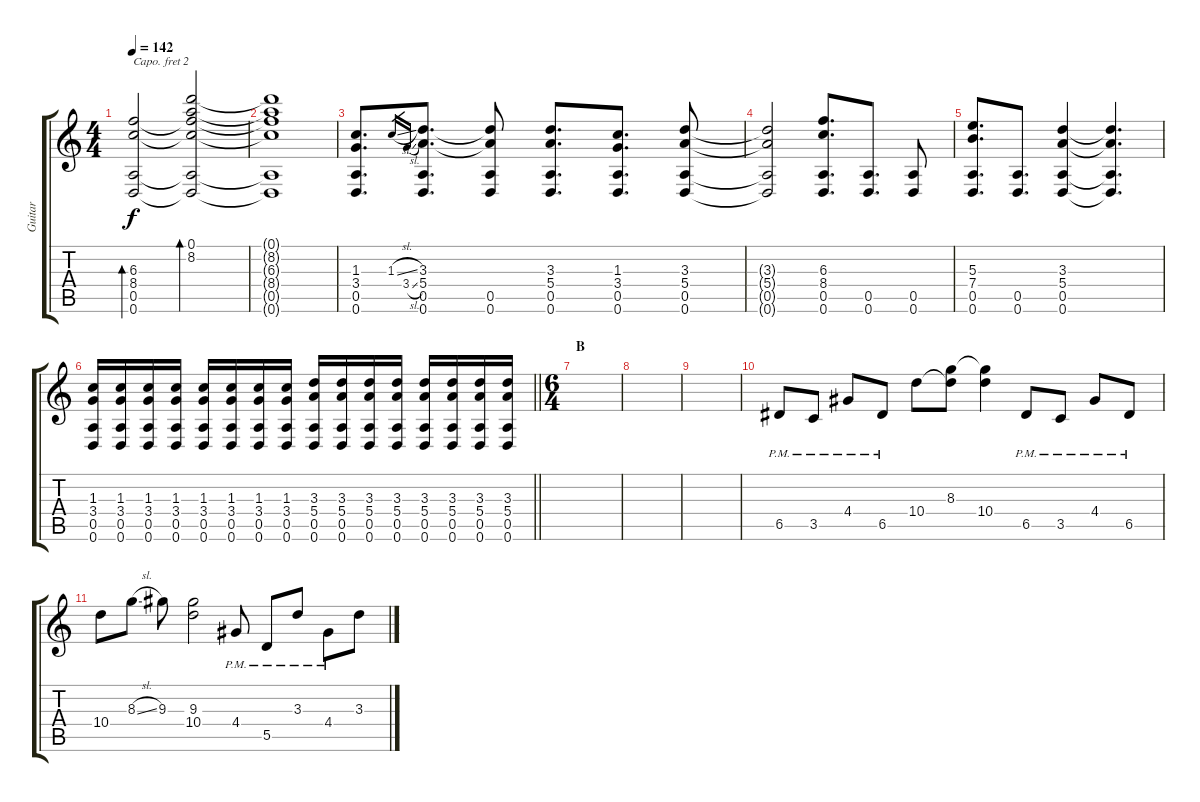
\track ("Guitar" "Guitar") {instrument distortionguitar}
\staff {score tabs}
\capo 2
\tuning (G4 E4 A3 D3 G2 C2) {hide}
\ts (4 4)
\tempo 142
\clef g2
\ks c
(6.3 8.4 0.5 0.6).2{bd 60 dy f} (0.1 8.2 6.3{t} 8.4{t} 0.5{t} 0.6{t}).2{bd 60} |
(0.1{t} 8.2{t} 6.3{t} 8.4{t} 0.5{t} 0.6{t}).1 |
(1.3 3.4 0.5 0.6).8{d} 1.3{sl}.16{gr} 3.4{sl}.16{gr} (3.3 5.4 0.5 0.6).8{d} (3.3{t} 5.4{t} 0.5 0.6).8 (3.3 5.4 0.5 0.6).8{d} (1.3 3.4 0.5 0.6).8{d} (3.3 5.4 0.5 0.6).8 |
(3.3{t} 5.4{t} 0.5{t} 0.6{t}).2 (6.3 8.4 0.5 0.6).8{d} (0.5 0.6).8{d} (0.5 0.6).8 |
(5.3 7.4 0.5 0.6).8{d} (0.5 0.6).8{d} (3.3 5.4 0.5 0.6).4 (3.3{t} 5.4{t} 0.5{t} 0.6{t}).4{d} |
\barLineRight lightlight
(1.3 3.4 0.5 0.6).16 (1.3 3.4 0.5 0.6).16 (1.3 3.4 0.5 0.6).16 (1.3 3.4 0.5 0.6).16 (1.3 3.4 0.5 0.6).16 (1.3 3.4 0.5 0.6).16 (1.3 3.4 0.5 0.6).16 (1.3 3.4 0.5 0.6).16 (3.3 5.4 0.5 0.6).16 (3.3 5.4 0.5 0.6).16 (3.3 5.4 0.5 0.6).16 (3.3 5.4 0.5 0.6).16 (3.3 5.4 0.5 0.6).16 (3.3 5.4 0.5 0.6).16 (3.3 5.4 0.5 0.6).16 (3.3 5.4 0.5 0.6).16 |
\ts (6 4)
\section ("" "B")
|
|
|
6.5{pm}.8 3.5{pm}.8 4.4{pm}.8 6.5{pm}.8 10.4.8 (8.3 10.4{t}).8 (8.3{t} 10.4).4 6.5{pm}.8 3.5{pm}.8 4.4{pm}.8 6.5{pm}.8 |
10.4.8 8.3{sl}.8 9.3.8 (9.3 10.4).2 4.4{pm}.8 5.5{pm}.8 3.3{pm}.8 4.4{pm}.8 3.3.8
